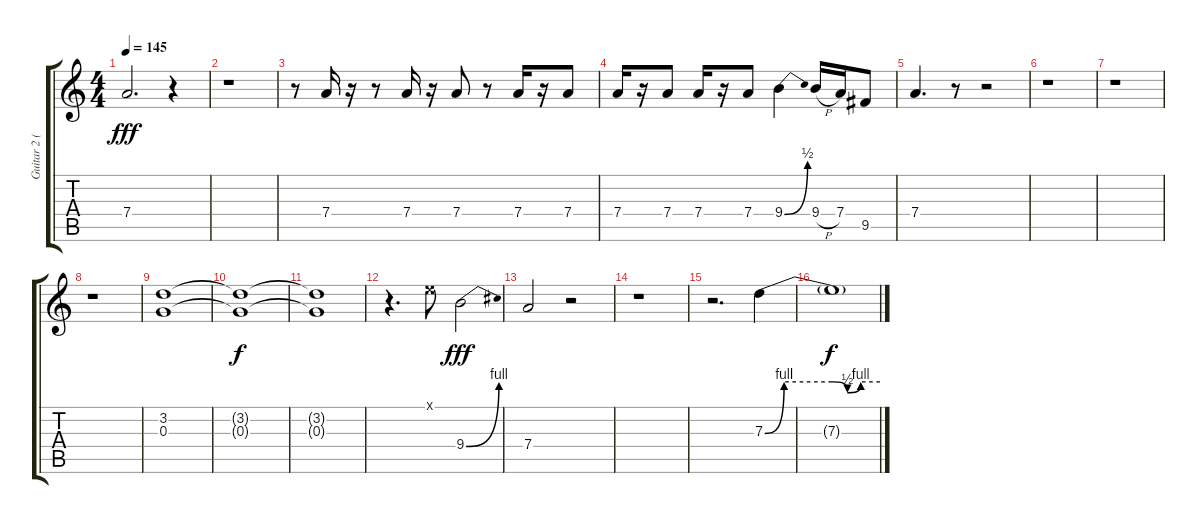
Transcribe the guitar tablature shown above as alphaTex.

\track ("Guitar 2 (Lead)" "Guitar 2 (") {instrument distortionguitar}
\staff {score tabs}
\tuning (E4 B3 G3 D3 A2 E2) {hide}
\ts (4 4)
\tempo 145
\clef g2
\ks c
7.4.2{d dy fff} r.4 |
r.1 |
r.8 7.4.16 r.16 r.8 7.4.16 r.16 7.4.8 r.8 7.4.16 r.16 7.4.8 |
7.4.16 r.16 7.4.8 7.4.16 r.16 7.4.8 9.4{be (bend 0 0 60 2)}.4 9.4{h}.16 7.4.16 9.5.8 |
7.4.4{d} r.8 r.2 |
r.1 |
r.1 |
r.1 |
(3.2 0.3).1 |
(3.2{t} 0.3{t}).1{dy f} |
(3.2{t} 0.3{t}).1 |
r.4{d} 0.1{x}.8 9.4{be (bend 0 0 60 4)}.2{dy fff} |
7.4.2 r.2 |
r.1 |
r.2{d} 7.3{be (custom 0 0 10 4 35 4 43 2 50 4 60 4)}.4 |
7.3{t}.1{dy f}
